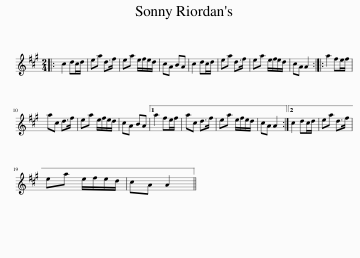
X:1
L:1/8
M:2/4
I:linebreak $
K:A
V:1 treble
V:1
|: c2 dc/d/ | ea d>f | ea e/f/e/d/ | cA BA | c2 dc/d/ | %5
 ea d>f | ea e/f/e/d/ | cA A2 :: a2 fe/f/ |$ ac d>f | %10
 ea e/f/e/d/ | cA BA |1 a2 fe/f/ | ac d>f | ea e/f/e/d/ | %15
 cA A2 :|2 c2 dc/d/ | ea d>f |$ ea e/f/e/d/ | cA A2 || %20
